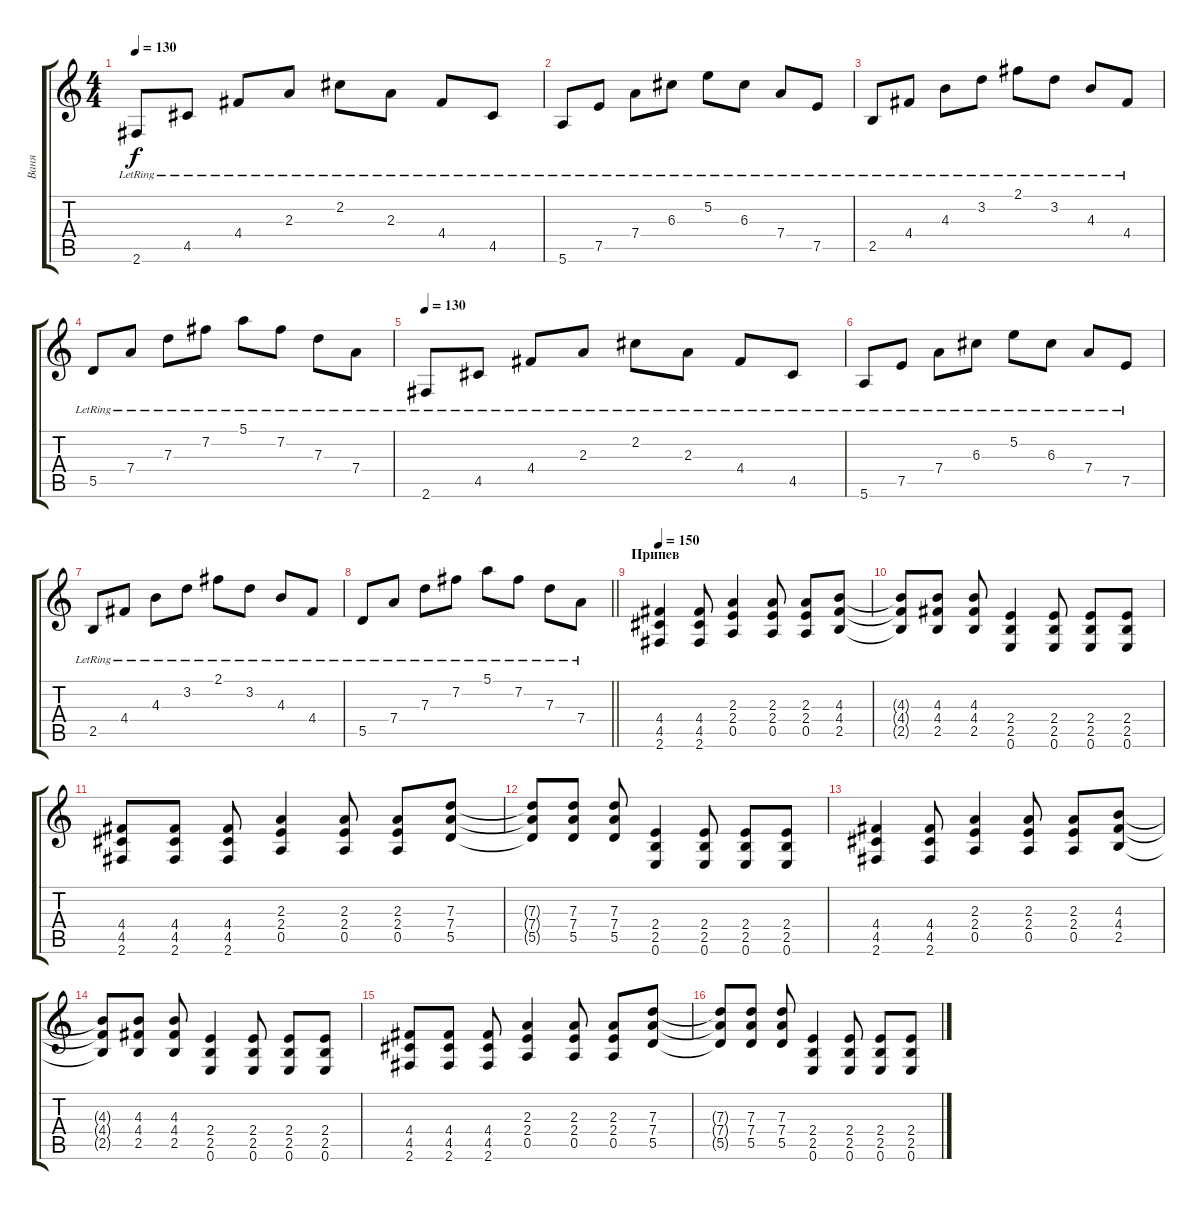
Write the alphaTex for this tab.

\track ("Ваня" "Ваня") {instrument acousticguitarsteel}
\staff {score tabs}
\tuning (E4 B3 G3 D3 A2 E2) {hide}
\ts (4 4)
\tempo 130
\clef g2
\ks c
2.6{lr}.8{dy f instrument electricguitarclean} 4.5{lr}.8 4.4{lr}.8 2.3{lr}.8 2.2{lr}.8 2.3{lr}.8 4.4{lr}.8 4.5{lr}.8 |
5.6{lr}.8 7.5{lr}.8 7.4{lr}.8 6.3{lr}.8 5.2{lr}.8 6.3{lr}.8 7.4{lr}.8 7.5{lr}.8 |
2.5{lr}.8 4.4{lr}.8 4.3{lr}.8 3.2{lr}.8 2.1{lr}.8 3.2{lr}.8 4.3{lr}.8 4.4{lr}.8 |
5.5{lr}.8 7.4{lr}.8 7.3{lr}.8 7.2{lr}.8 5.1{lr}.8 7.2{lr}.8 7.3{lr}.8 7.4{lr}.8 |
\tempo 130
2.6{lr}.8{instrument electricguitarclean} 4.5{lr}.8 4.4{lr}.8 2.3{lr}.8 2.2{lr}.8 2.3{lr}.8 4.4{lr}.8 4.5{lr}.8 |
5.6{lr}.8 7.5{lr}.8 7.4{lr}.8 6.3{lr}.8 5.2{lr}.8 6.3{lr}.8 7.4{lr}.8 7.5{lr}.8 |
2.5{lr}.8 4.4{lr}.8 4.3{lr}.8 3.2{lr}.8 2.1{lr}.8 3.2{lr}.8 4.3{lr}.8 4.4{lr}.8 |
\barLineRight lightlight
5.5{lr}.8 7.4{lr}.8 7.3{lr}.8 7.2{lr}.8 5.1{lr}.8 7.2{lr}.8 7.3{lr}.8 7.4{lr}.8 |
\section ("" "Припев")
\tempo 150
(4.4 4.5 2.6).4{instrument distortionguitar} (4.4 4.5 2.6).8 (2.3 2.4 0.5).4 (2.3 2.4 0.5).8 (2.3 2.4 0.5).8 (4.3 4.4 2.5).8 |
(4.3{t} 4.4{t} 2.5{t}).8 (4.3 4.4 2.5).8 (4.3 4.4 2.5).8 (2.4 2.5 0.6).4 (2.4 2.5 0.6).8 (2.4 2.5 0.6).8 (2.4 2.5 0.6).8 |
(4.4 4.5 2.6).8 (4.4 4.5 2.6).8 (4.4 4.5 2.6).8 (2.3 2.4 0.5).4 (2.3 2.4 0.5).8 (2.3 2.4 0.5).8 (7.3 7.4 5.5).8 |
(7.3{t} 7.4{t} 5.5{t}).8 (7.3 7.4 5.5).8 (7.3 7.4 5.5).8 (2.4 2.5 0.6).4 (2.4 2.5 0.6).8 (2.4 2.5 0.6).8 (2.4 2.5 0.6).8 |
(4.4 4.5 2.6).4 (4.4 4.5 2.6).8 (2.3 2.4 0.5).4 (2.3 2.4 0.5).8 (2.3 2.4 0.5).8 (4.3 4.4 2.5).8 |
(4.3{t} 4.4{t} 2.5{t}).8 (4.3 4.4 2.5).8 (4.3 4.4 2.5).8 (2.4 2.5 0.6).4 (2.4 2.5 0.6).8 (2.4 2.5 0.6).8 (2.4 2.5 0.6).8 |
(4.4 4.5 2.6).8 (4.4 4.5 2.6).8 (4.4 4.5 2.6).8 (2.3 2.4 0.5).4 (2.3 2.4 0.5).8 (2.3 2.4 0.5).8 (7.3 7.4 5.5).8 |
(7.3{t} 7.4{t} 5.5{t}).8 (7.3 7.4 5.5).8 (7.3 7.4 5.5).8 (2.4 2.5 0.6).4 (2.4 2.5 0.6).8 (2.4 2.5 0.6).8 (2.4 2.5 0.6).8
